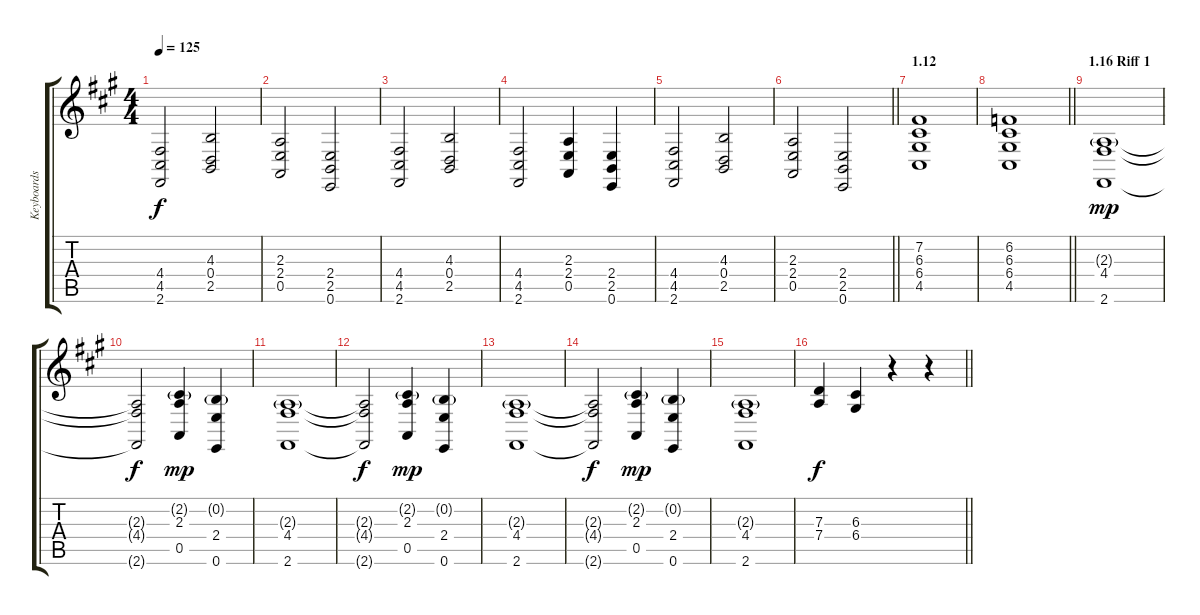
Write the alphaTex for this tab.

\track ("Keyboards" "Keyboards") {instrument lead2sawtooth}
\staff {score tabs}
\tuning (E4 B3 G3 D3 A2 E2) {hide}
\ts (4 4)
\tempo 125
\clef g2
\ks f#minor
(4.4 4.5 2.6).2{dy f} (4.3 0.4 2.5).2 |
(2.3 2.4 0.5).2 (2.4 2.5 0.6).2 |
(4.4 4.5 2.6).2 (4.3 0.4 2.5).2 |
(4.4 4.5 2.6).2 (2.3 2.4 0.5).4 (2.4 2.5 0.6).4 |
(4.4 4.5 2.6).2 (4.3 0.4 2.5).2 |
\barLineRight lightlight
(2.3 2.4 0.5).2 (2.4 2.5 0.6).2 |
\section ("" "1.12")
(7.2 6.3 6.4 4.5).1 |
\barLineRight lightlight
(6.2 6.3 6.4 4.5).1 |
\section ("" "1.16 Riff 1")
(2.3{g} 4.4 2.6).1{dy mp} |
(2.3{t} 4.4{t} 2.6{t}).2{dy f} (2.2{g} 2.3 0.5).4{dy mp} (0.2{g} 2.4 0.6).4 |
(2.3{g} 4.4 2.6).1 |
(2.3{t} 4.4{t} 2.6{t}).2{dy f} (2.2{g} 2.3 0.5).4{dy mp} (0.2{g} 2.4 0.6).4 |
(2.3{g} 4.4 2.6).1 |
(2.3{t} 4.4{t} 2.6{t}).2{dy f} (2.2{g} 2.3 0.5).4{dy mp} (0.2{g} 2.4 0.6).4 |
(2.3{g} 4.4 2.6).1 |
\barLineRight lightlight
(7.3 7.4).4{dy f} (6.3 6.4).4 r.4 r.4
